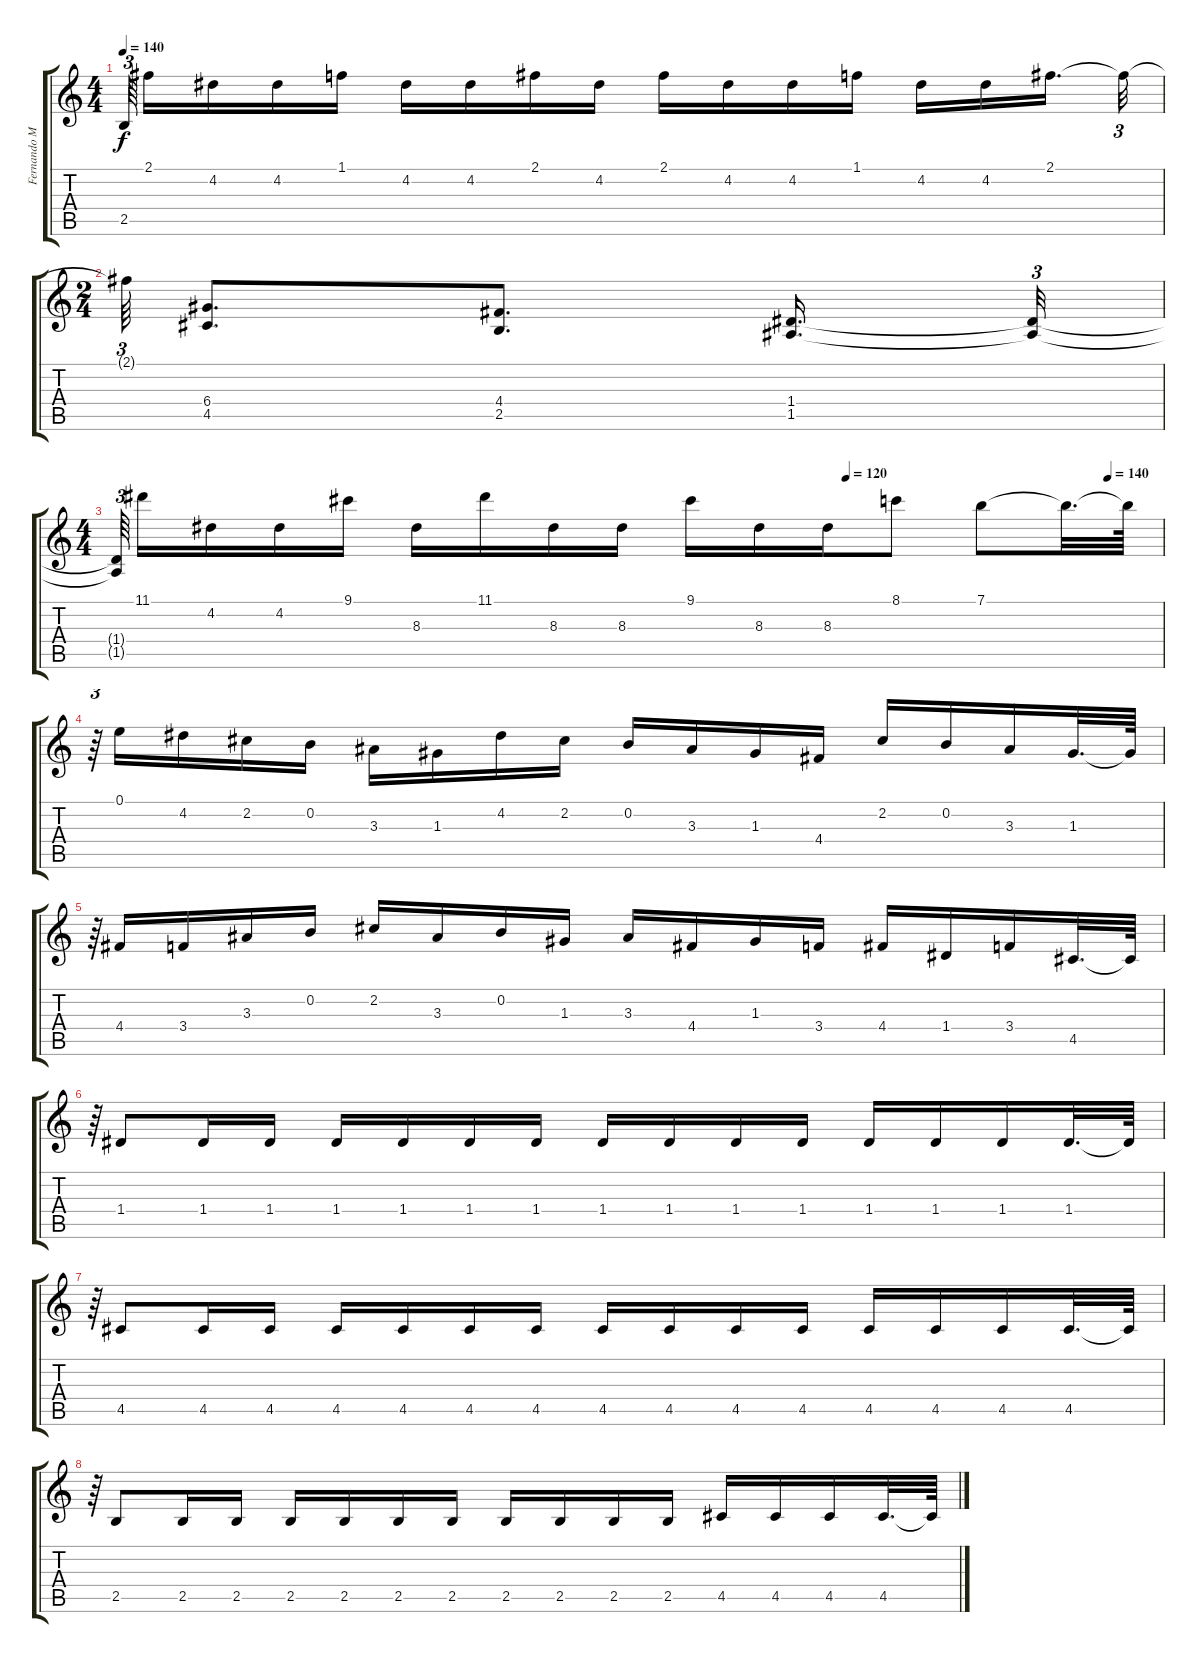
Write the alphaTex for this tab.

\track ("Fernando Mon" "Fernando M") {instrument overdrivenguitar}
\staff {score tabs}
\tuning (E4 B3 G3 D3 A2 E2) {hide}
\ts (4 4)
\tempo 140
\clef g2
\ks c
2.5{t}.64{tu (3 2) dy f beam splitsecondary} 2.1.16 4.2.16 4.2.16 1.1.16 4.2.16 4.2.16 2.1.16 4.2.16 2.1.16 4.2.16 4.2.16 1.1.16 4.2.16 4.2.16 2.1.16{d beam splitsecondary} 2.1{t}.32{tu (3 2)} |
\ts (2 4)
2.1{t}.64{tu (3 2)} (6.4 4.5).8{d} (4.4 2.5).8{d} (1.4 1.5).16{d} (1.4{t} 1.5{t}).32{tu (3 2)} |
\ts (4 4)
\tempo (120 0.6979166666666666)
\tempo (140 0.9479166666666666)
(1.4{t} 1.5{t}).64{tu (3 2) beam splitsecondary} 11.1.16 4.2.16 4.2.16 9.1.16 8.3.16 11.1.16 8.3.16 8.3.16 9.1.16 8.3.16 8.3.16 8.1.8 7.1.8 7.1{t}.32{d} 7.1{t}.64 |
r.64{tu (3 2)} 0.1.16 4.2.16 2.2.16 0.2.16 3.3.16 1.3.16 4.2.16 2.2.16 0.2.16 3.3.16 1.3.16 4.4.16 2.2.16 0.2.16 3.3.16 1.3.32{d} 1.3{t}.64 |
r.64{tu (3 2)} 4.4.16 3.4.16 3.3.16 0.2.16 2.2.16 3.3.16 0.2.16 1.3.16 3.3.16 4.4.16 1.3.16 3.4.16 4.4.16 1.4.16 3.4.16 4.5.32{d} 4.5{t}.64 |
r.64{tu (3 2)} 1.4.8 1.4.16 1.4.16 1.4.16 1.4.16 1.4.16 1.4.16 1.4.16 1.4.16 1.4.16 1.4.16 1.4.16 1.4.16 1.4.16 1.4.32{d} 1.4{t}.64 |
r.64{tu (3 2)} 4.5.8 4.5.16 4.5.16 4.5.16 4.5.16 4.5.16 4.5.16 4.5.16 4.5.16 4.5.16 4.5.16 4.5.16 4.5.16 4.5.16 4.5.32{d} 4.5{t}.64 |
r.64{tu (3 2)} 2.5.8 2.5.16 2.5.16 2.5.16 2.5.16 2.5.16 2.5.16 2.5.16 2.5.16 2.5.16 2.5.16 4.5.16 4.5.16 4.5.16 4.5.32{d} 4.5{t}.64
